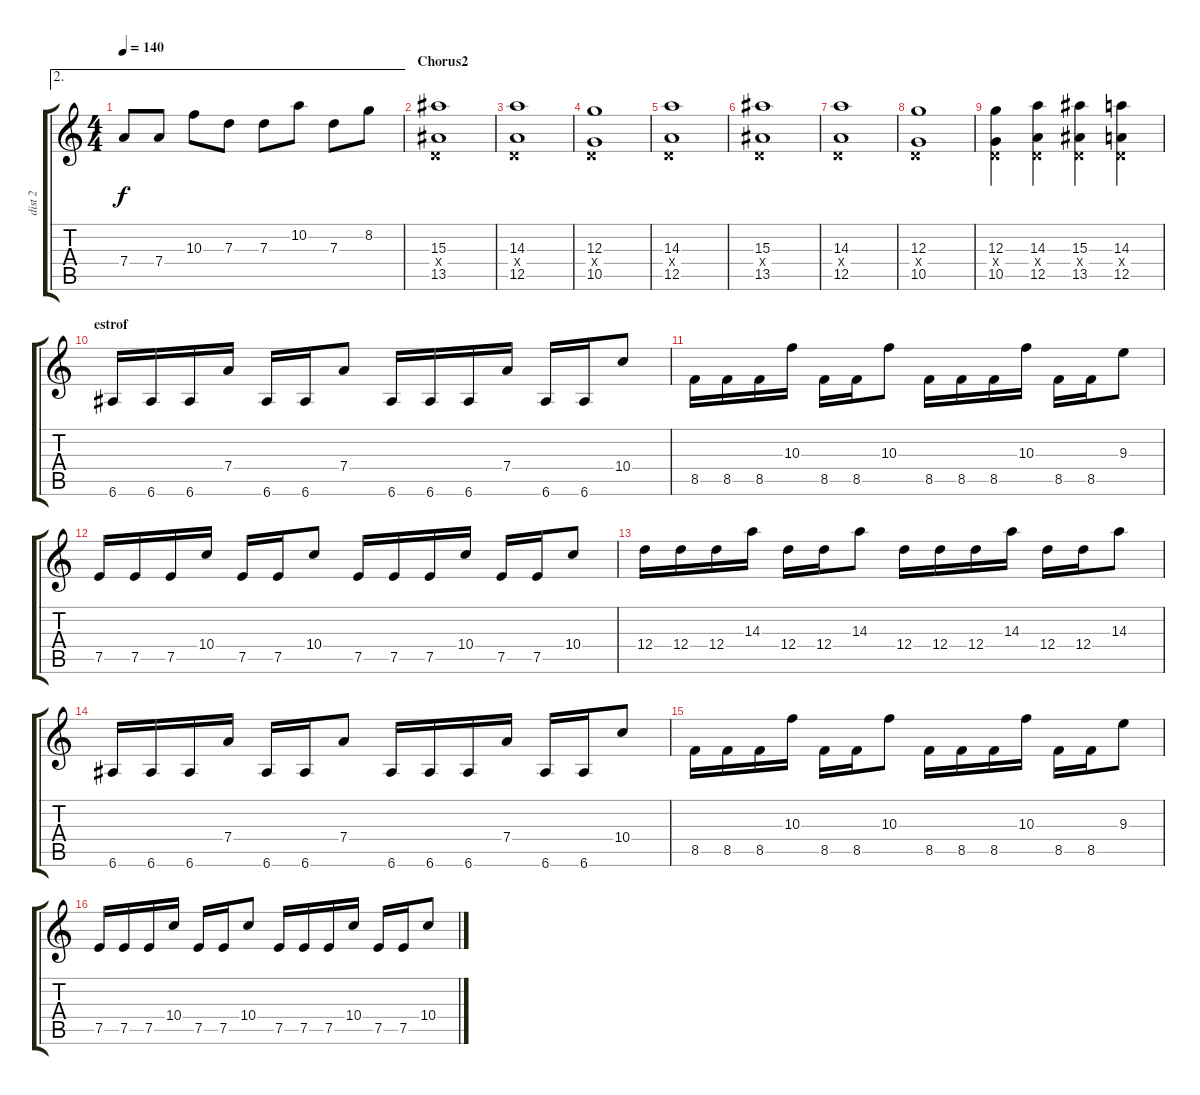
\track ("dist 2" "dist 2") {instrument distortionguitar}
\staff {score tabs}
\tuning (E4 B3 G3 D3 A2 E2) {hide}
\ae 2
\ts (4 4)
\tempo 140
\clef g2
\ks c
7.4.8{dy f} 7.4.8 10.3.8 7.3.8 7.3.8 10.2.8 7.3.8 8.2.8 |
\section ("" "Chorus2")
(15.3 0.4{x} 13.5).1 |
(14.3 0.4{x} 12.5).1 |
(12.3 0.4{x} 10.5).1 |
(14.3 0.4{x} 12.5).1 |
(15.3 0.4{x} 13.5).1 |
(14.3 0.4{x} 12.5).1 |
(12.3 0.4{x} 10.5).1 |
(12.3 0.4{x} 10.5).4 (14.3 0.4{x} 12.5).4 (15.3 0.4{x} 13.5).4 (14.3 0.4{x} 12.5).4 |
\section ("" "estrof")
6.6.16 6.6.16 6.6.16 7.4.16 6.6.16 6.6.16 7.4.8 6.6.16 6.6.16 6.6.16 7.4.16 6.6.16 6.6.16 10.4.8 |
8.5.16 8.5.16 8.5.16 10.3.16 8.5.16 8.5.16 10.3.8 8.5.16 8.5.16 8.5.16 10.3.16 8.5.16 8.5.16 9.3.8 |
7.5.16 7.5.16 7.5.16 10.4.16 7.5.16 7.5.16 10.4.8 7.5.16 7.5.16 7.5.16 10.4.16 7.5.16 7.5.16 10.4.8 |
12.4.16 12.4.16 12.4.16 14.3.16 12.4.16 12.4.16 14.3.8 12.4.16 12.4.16 12.4.16 14.3.16 12.4.16 12.4.16 14.3.8 |
6.6.16 6.6.16 6.6.16 7.4.16 6.6.16 6.6.16 7.4.8 6.6.16 6.6.16 6.6.16 7.4.16 6.6.16 6.6.16 10.4.8 |
8.5.16 8.5.16 8.5.16 10.3.16 8.5.16 8.5.16 10.3.8 8.5.16 8.5.16 8.5.16 10.3.16 8.5.16 8.5.16 9.3.8 |
7.5.16 7.5.16 7.5.16 10.4.16 7.5.16 7.5.16 10.4.8 7.5.16 7.5.16 7.5.16 10.4.16 7.5.16 7.5.16 10.4.8
